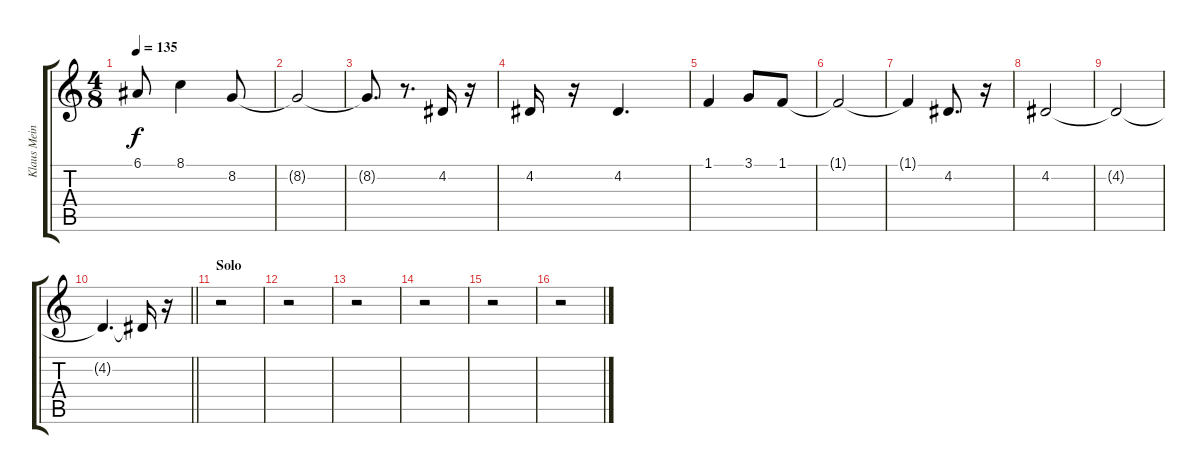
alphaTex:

\track ("Klaus Meine" "Klaus Mein") {instrument altosax}
\staff {score tabs}
\tuning (E4 B3 G3 D3 A2 E2) {hide}
\ts (4 8)
\tempo 135
\clef g2
\ks c
6.1.8{dy f} 8.1.4 8.2.8 |
8.2{t}.2 |
8.2{t}.8{d} r.8{d} 4.2.16 r.16 |
4.2.16 r.16 4.2.4{d} |
1.1.4 3.1.8 1.1.8 |
1.1{t}.2 |
1.1{t}.4 4.2.8{d} r.16 |
4.2.2 |
4.2{t}.2 |
\barLineRight lightlight
4.2{t}.4{d} 4.2{t}.16 r.16 |
\section ("" "Solo")
r.2 |
r.2 |
r.2 |
r.2 |
r.2 |
r.2
